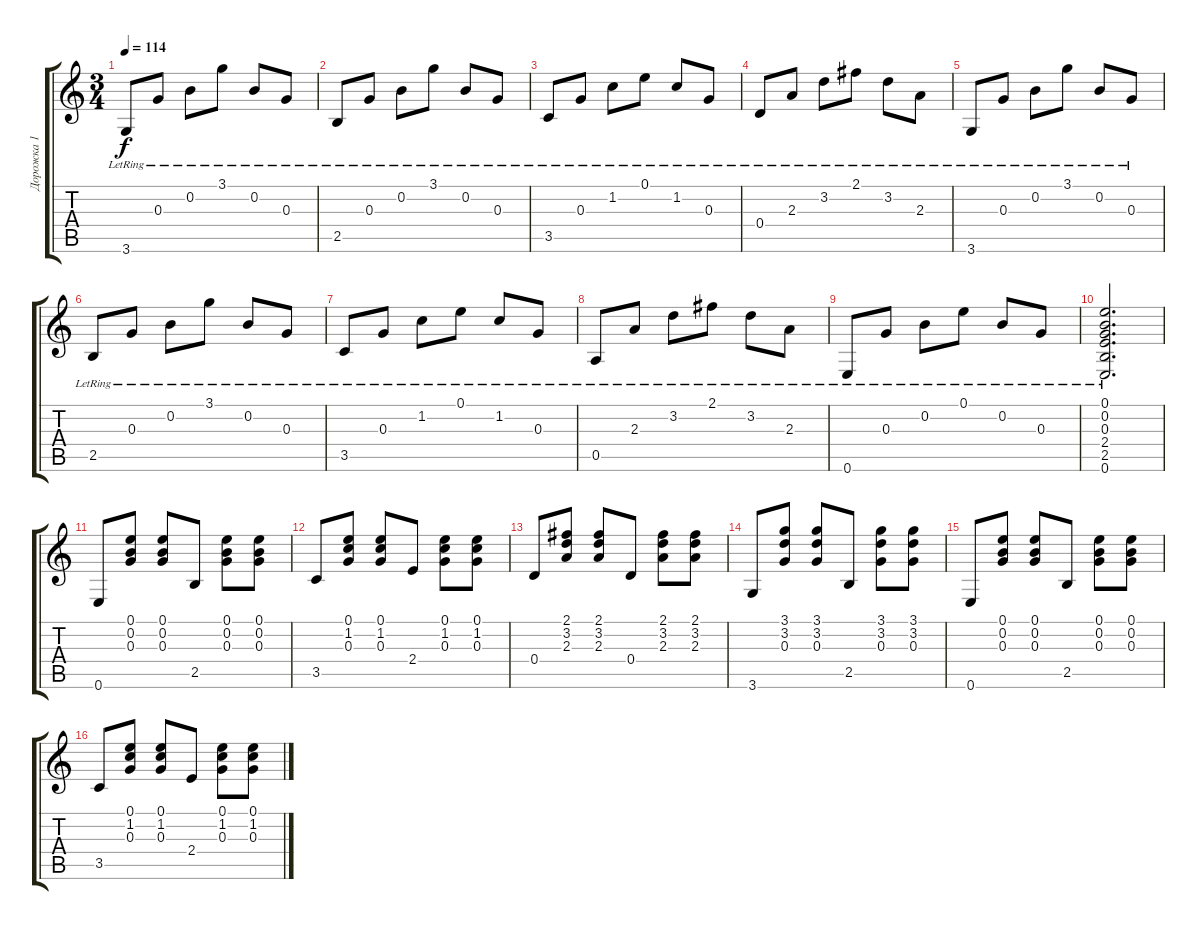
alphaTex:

\track ("Дорожка 1" "Дорожка 1") {instrument acousticguitarsteel}
\staff {score tabs}
\tuning (E4 B3 G3 D3 A2 E2) {hide}
\ts (3 4)
\tempo 114
\clef g2
\ks c
3.6{lr}.8{dy f} 0.3{lr}.8 0.2{lr}.8 3.1{lr}.8 0.2{lr}.8 0.3{lr}.8 |
2.5{lr}.8 0.3{lr}.8 0.2{lr}.8 3.1{lr}.8 0.2{lr}.8 0.3{lr}.8 |
3.5{lr}.8 0.3{lr}.8 1.2{lr}.8 0.1{lr}.8 1.2{lr}.8 0.3{lr}.8 |
0.4{lr}.8 2.3{lr}.8 3.2{lr}.8 2.1{lr}.8 3.2{lr}.8 2.3{lr}.8 |
3.6{lr}.8 0.3{lr}.8 0.2{lr}.8 3.1{lr}.8 0.2{lr}.8 0.3{lr}.8 |
2.5{lr}.8 0.3{lr}.8 0.2{lr}.8 3.1{lr}.8 0.2{lr}.8 0.3{lr}.8 |
3.5{lr}.8 0.3{lr}.8 1.2{lr}.8 0.1{lr}.8 1.2{lr}.8 0.3{lr}.8 |
0.5{lr}.8 2.3{lr}.8 3.2{lr}.8 2.1{lr}.8 3.2{lr}.8 2.3{lr}.8 |
0.6{lr}.8 0.3{lr}.8 0.2{lr}.8 0.1{lr}.8 0.2{lr}.8 0.3{lr}.8 |
(0.1 0.2 0.3{lr} 2.4 2.5 0.6).2{d} |
0.6.8 (0.1 0.2 0.3).8 (0.1 0.2 0.3).8 2.5.8 (0.1 0.2 0.3).8 (0.1 0.2 0.3).8 |
3.5.8 (0.1 1.2 0.3).8 (0.1 1.2 0.3).8 2.4.8 (0.1 1.2 0.3).8 (0.1 1.2 0.3).8 |
0.4.8 (2.1 3.2 2.3).8 (2.1 3.2 2.3).8 0.4.8 (2.1 3.2 2.3).8 (2.1 3.2 2.3).8 |
3.6.8 (3.1 3.2 0.3).8 (3.1 3.2 0.3).8 2.5.8 (3.1 3.2 0.3).8 (3.1 3.2 0.3).8 |
0.6.8 (0.1 0.2 0.3).8 (0.1 0.2 0.3).8 2.5.8 (0.1 0.2 0.3).8 (0.1 0.2 0.3).8 |
3.5.8 (0.1 1.2 0.3).8 (0.1 1.2 0.3).8 2.4.8 (0.1 1.2 0.3).8 (0.1 1.2 0.3).8
